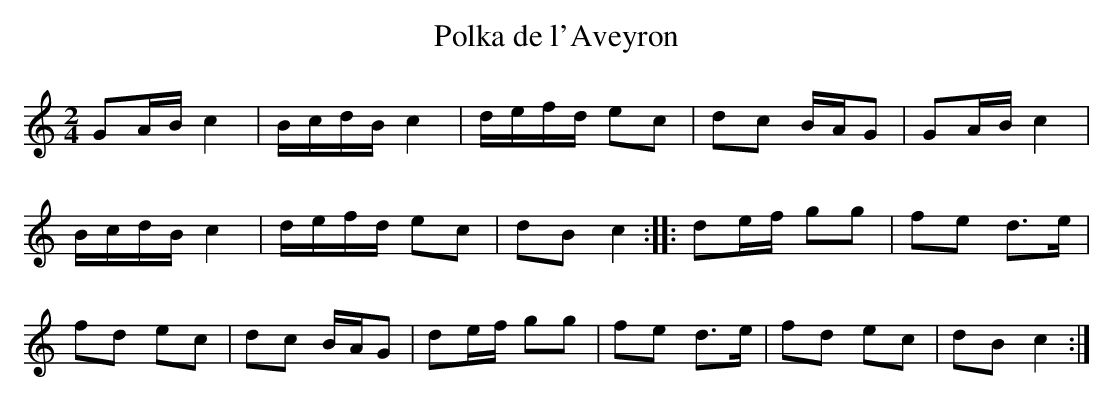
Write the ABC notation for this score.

X:1
T:Polka de l'Aveyron
L:1/8
M:2/4
K:C major
GA/B/c2 | B/c/d/B/c2 | d/e/f/d/ ec | dc B/A/G | GA/B/c2 |
B/c/d/B/c2 | d/e/f/d/ ec | dB c2 :: de/f/ gg | fe d>e |
fd ec | dc B/A/G | de/f/ gg | fe d>e | fd ec | dBc2 :|
